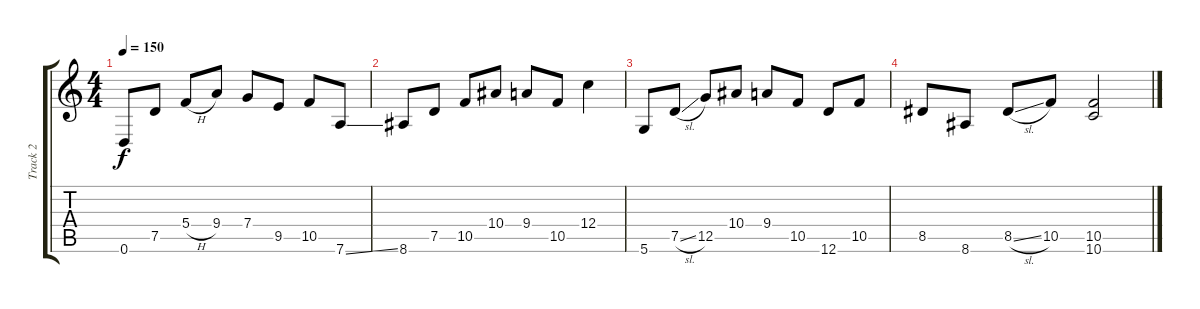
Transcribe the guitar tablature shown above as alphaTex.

\track ("Track 2" "Track 2") {instrument distortionguitar}
\staff {score tabs}
\tuning (D4 A3 F3 C3 G2 D2) {hide}
\ts (4 4)
\tempo 150
\clef g2
\ks c
0.6.8{dy f} 7.5.8 5.4{h}.8 9.4.8 7.4.8 9.5.8 10.5.8 7.6{ss}.8 |
8.6.8 7.5.8 10.5.8 10.4.8 9.4.8 10.5.8 12.4.4 |
5.6.8 7.5{sl}.8 12.5.8 10.4.8 9.4.8 10.5.8 12.6.8 10.5.8 |
8.5.8 8.6.8 8.5{sl}.8 10.5.8 (10.5 10.6).2
